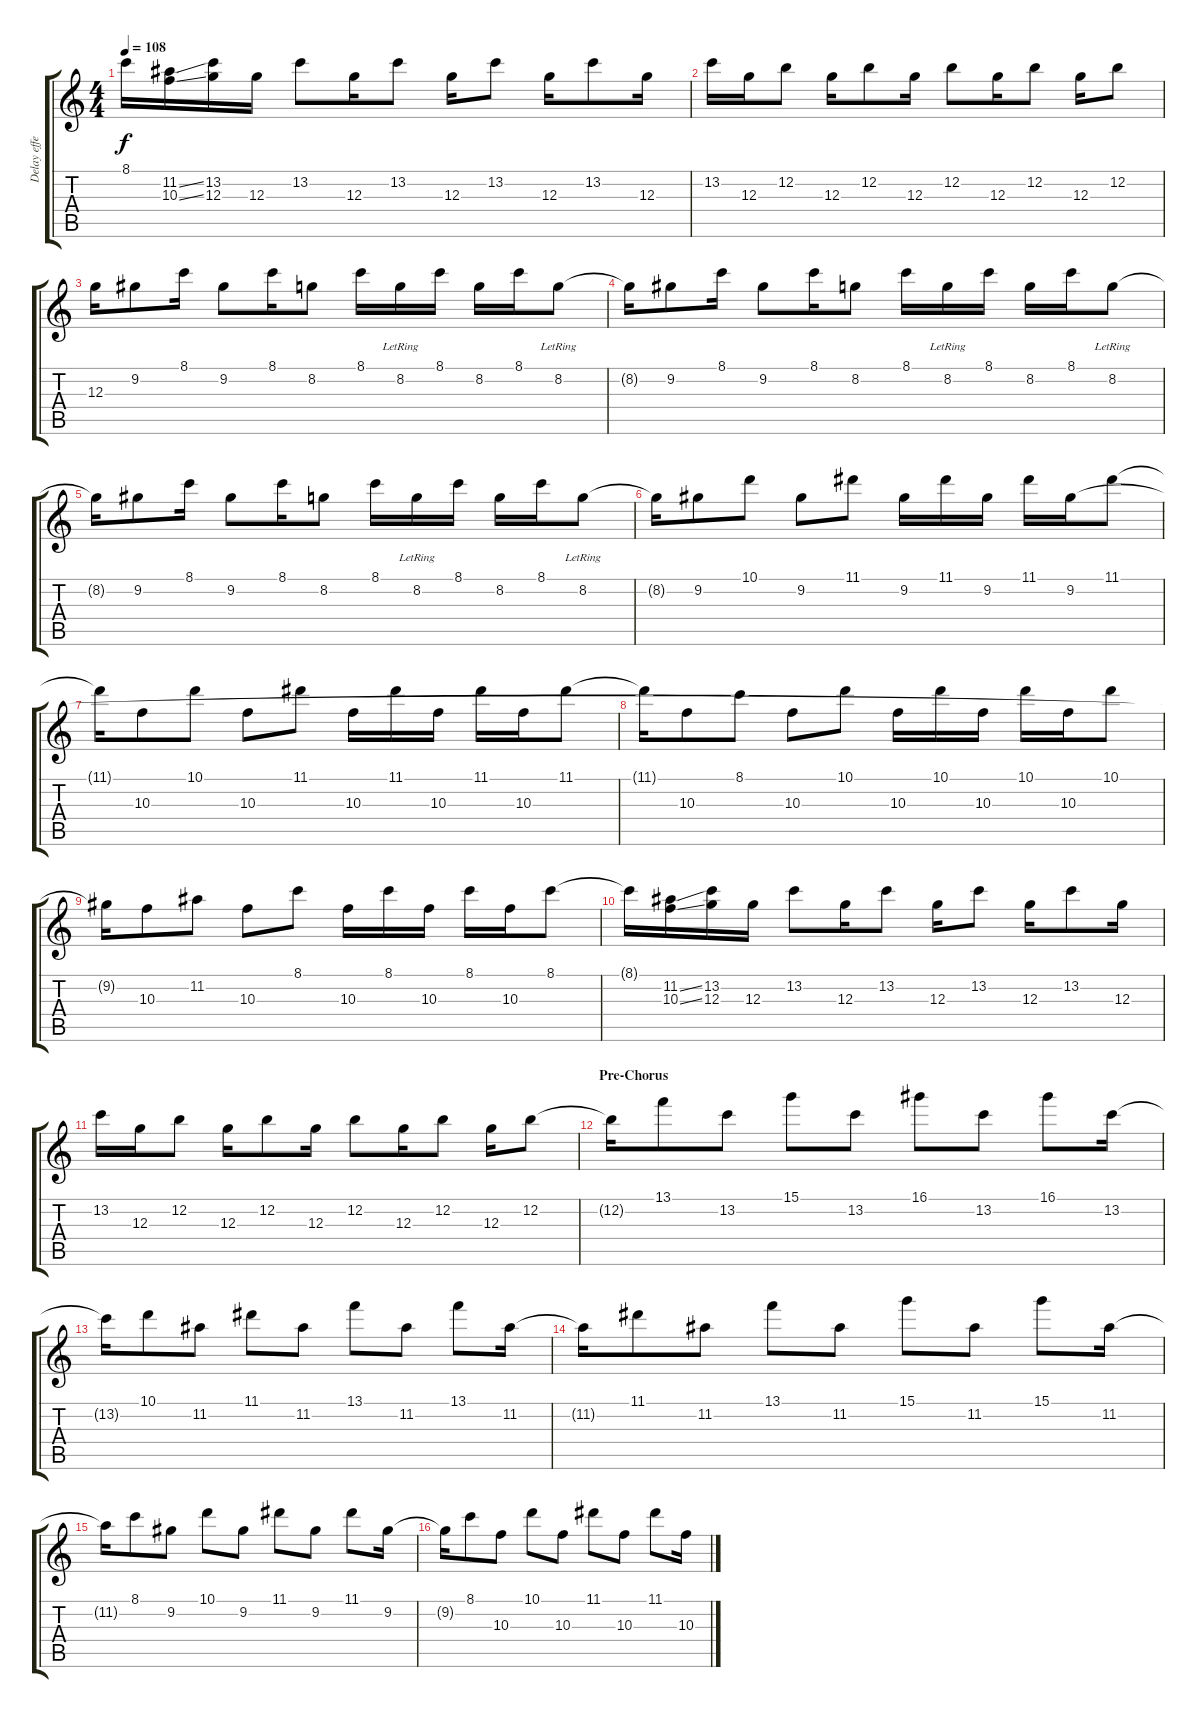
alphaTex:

\track ("Delay effect" "Delay effe") {instrument electricguitarclean}
\staff {score tabs}
\tuning (E4 B3 G3 D3 A2 E2) {hide}
\ts (4 4)
\tempo 108
\clef g2
\ks c
8.1{t}.16{dy f} (11.2{ss} 10.3{ss}).16 (13.2 12.3).16 12.3.16 13.2.8 12.3.16 13.2.8 12.3.16 13.2.8 12.3.16 13.2.8 12.3.16 |
13.2.16 12.3.16 12.2.8 12.3.16 12.2.8 12.3.16 12.2.8 12.3.16 12.2.8 12.3.16 12.2.8 |
12.3.16 9.2.8 8.1.16 9.2.8 8.1.16 8.2.8 8.1.16 8.2{lr}.16 8.1.16 8.2.16 8.1.16 8.2{lr}.8 |
8.2{t}.16 9.2.8 8.1.16 9.2.8 8.1.16 8.2.8 8.1.16 8.2{lr}.16 8.1.16 8.2.16 8.1.16 8.2{lr}.8 |
8.2{t}.16 9.2.8 8.1.16 9.2.8 8.1.16 8.2.8 8.1.16 8.2{lr}.16 8.1.16 8.2.16 8.1.16 8.2{lr}.8 |
8.2{t}.16 9.2.8 10.1.8 9.2.8 11.1.8 9.2.16 11.1.16 9.2.16 11.1.16 9.2.16 11.1.8 |
11.1{t}.16 10.3.8 10.1.8 10.3.8 11.1.8 10.3.16 11.1.16 10.3.16 11.1.16 10.3.16 11.1.8 |
11.1{t}.16 10.3.8 8.1.8 10.3.8 10.1.8 10.3.16 10.1.16 10.3.16 10.1.16 10.3.16 10.1.8 |
9.2{t}.16 10.3.8 11.2.8 10.3.8 8.1.8 10.3.16 8.1.16 10.3.16 8.1.16 10.3.16 8.1.8 |
8.1{t}.16 (11.2{ss} 10.3{ss}).16 (13.2 12.3).16 12.3.16 13.2.8 12.3.16 13.2.8 12.3.16 13.2.8 12.3.16 13.2.8 12.3.16 |
13.2.16 12.3.16 12.2.8 12.3.16 12.2.8 12.3.16 12.2.8 12.3.16 12.2.8 12.3.16 12.2.8 |
\section ("" "Pre-Chorus")
12.2{t}.16 13.1.8 13.2.8 15.1.8 13.2.8 16.1.8 13.2.8 16.1.8 13.2.16 |
13.2{t}.16 10.1.8 11.2.8 11.1.8 11.2.8 13.1.8 11.2.8 13.1.8 11.2.16 |
11.2{t}.16 11.1.8 11.2.8 13.1.8 11.2.8 15.1.8 11.2.8 15.1.8 11.2.16 |
11.2{t}.16 8.1.8 9.2.8 10.1.8 9.2.8 11.1.8 9.2.8 11.1.8 9.2.16 |
9.2{t}.16 8.1.8 10.3.8 10.1.8 10.3.8 11.1.8 10.3.8 11.1.8 10.3.16
